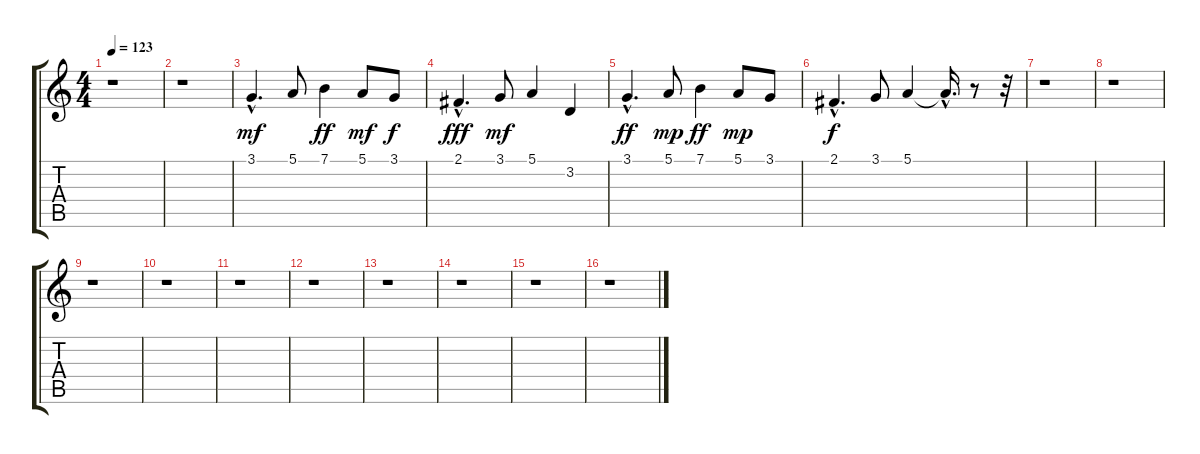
\track "" {instrument oboe}
\staff {score tabs}
\tuning (E4 B3 G3 D3 A2 E2) {hide}
\ts (4 4)
\tempo 123
\clef g2
\ks c
r.1{dy ff} |
r.1 |
3.1{hac}.4{d dy mf} 5.1.8 7.1.4{dy ff} 5.1.8{dy mf} 3.1.8{dy f} |
2.1{hac}.4{d dy fff} 3.1.8{dy mf} 5.1.4 3.2.4 |
3.1{hac}.4{d dy ff} 5.1.8{dy mp} 7.1.4{dy ff} 5.1.8{dy mp} 3.1.8 |
2.1{hac}.4{d dy f} 3.1.8 5.1.4 5.1{hac t}.16{d} r.8 r.32 |
r.1 |
r.1 |
r.1 |
r.1 |
r.1 |
r.1 |
r.1 |
r.1 |
r.1 |
r.1
